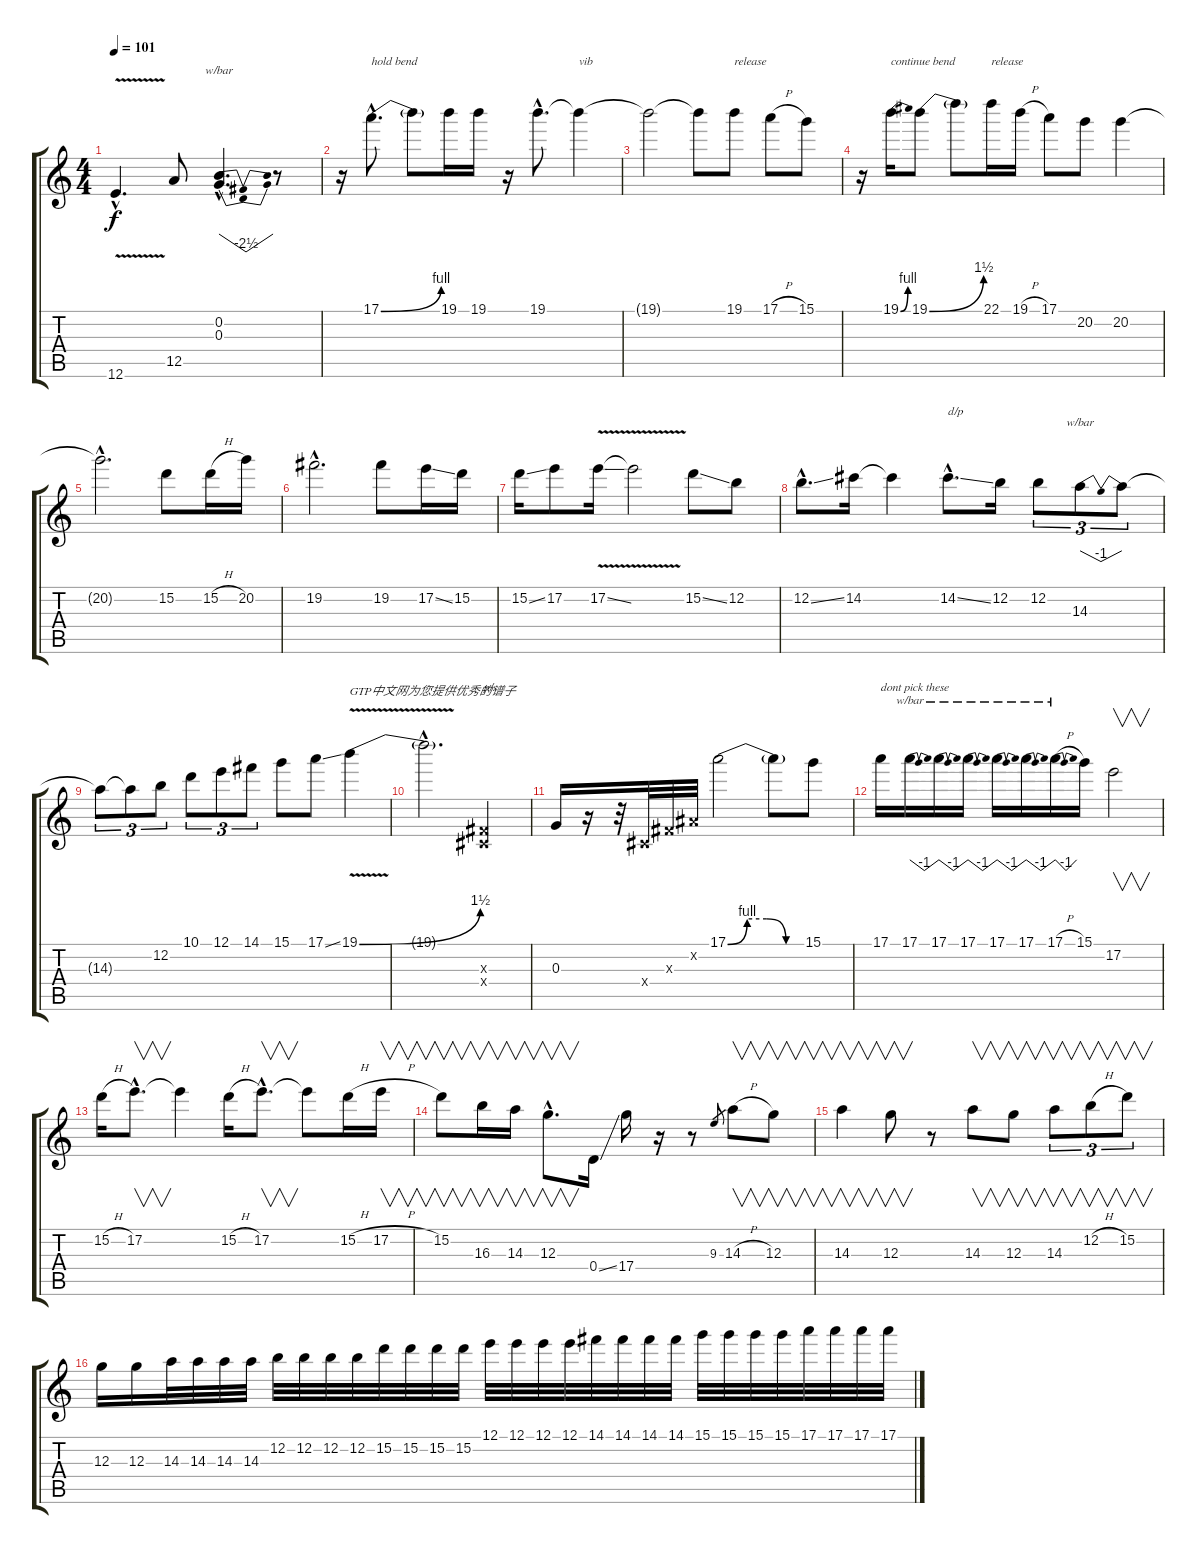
\track "" {instrument overdrivenguitar}
\staff {score tabs}
\tuning (E4 B3 G3 D3 A2 E2) {hide}
\ts (4 4)
\tempo 101
\clef g2
\ks c
12.6{v hac}.4{d dy f} 12.5.8 (0.2{hac} 0.3{hac}).4{d tbe (dip default 0 0 30 -10 60 0)} r.8 |
r.16 17.1{be (bend 0 0 60 4) hac}.8{d txt "hold bend"} 17.1{t}.8 19.1.16 19.1.16 r.16 19.1{hac}.8{d} 19.1{t}.4{txt "vib"} |
19.1{t}.2 19.1{t}.8 19.1.8{txt "release"} 17.1{h}.8 15.1.8 |
r.16 19.1{be (bend 0 0 60 4)}.16{txt "continue bend"} 19.1{be (bend 0 0 60 6)}.8 19.1{t}.8 22.1.16{txt "release"} 19.1{h}.16 17.1.8 20.2.8 20.2.4 |
20.2{hac t}.2{d} 15.2.8 15.2{h}.16 20.2.16 |
19.2{hac}.2{d} 19.2.8 17.2{ss}.16 15.2.16 |
15.2{ss}.16 17.2.8 17.2{v ss}.16 17.2{t}.2 15.2{ss}.8 12.2.8 |
12.2{ss hac}.8{d} 14.2.16 14.2{t}.4 14.2{ss hac}.8{d txt "d/p"} 12.2.16 12.2.8{tu (3 2)} 14.3.8{tu (3 2) tbe (dip default 0 0 30 -4 60 0)} 14.3{t}.8{tu (3 2)} |
14.3{t}.8{tu (3 2)} 14.3{t}.8{tu (3 2)} 12.2.8{tu (3 2)} 10.1.8{tu (3 2)} 12.1.8{tu (3 2)} 14.1.8{tu (3 2)} 15.1.8 17.1{ss}.8 19.1{be (bend 0 0 60 6) v}.4{txt "GTP中文网为您提供优秀的谱子"} |
19.1{hac t}.2{d} (-1.3{x} -1.4{x}).4{txt "p/s"} |
0.3.16 r.16 r.32 -1.4{x}.32 -1.3{x}.32 -1.2{x}.32 17.1{be (custom 0 0 15 4 30 4 45 0 60 0)}.2 17.1{t}.8 15.1.8 |
17.1.16{txt "dont pick these"} 17.1.16{tbe (dip default 0 0 30 -4 60 0)} 17.1.16{tbe (dip default 0 0 30 -4 60 0)} 17.1.16{tbe (dip default 0 0 30 -4 60 0)} 17.1.16{tbe (dip default 0 0 30 -4 60 0)} 17.1.16{tbe (dip default 0 0 30 -4 60 0)} 17.1{h}.16{tbe (dip default 0 0 30 -4 60 0)} 15.1.16 17.2.2{v} |
15.2{h}.16 17.2{hac}.8{v d} 17.2{t}.4 15.2{h}.16 17.2{hac}.8{v d} 17.2{t}.8 15.2{h}.16 17.2{h}.16{v} |
15.2.8{v} 16.3.16{v} 14.3.16{v} 12.3{hac}.8{v d} 0.4{ss}.16 17.4.16 r.16 r.8 9.3.8{gr} 14.3{h}.8{v} 12.3.8{v} |
14.3.4{v} 12.3.8{v} r.8 14.3.8{v} 12.3.8{v} 14.3.8{v tu (3 2)} 12.2{h}.8{v tu (3 2)} 15.2.8{v tu (3 2)} |
12.3.16 12.3.16 14.3.32 14.3.32 14.3.32 14.3.32 12.2.32 12.2.32 12.2.32 12.2.32 15.2.32 15.2.32 15.2.32 15.2.32 12.1.32 12.1.32 12.1.32 12.1.32 14.1.32 14.1.32 14.1.32 14.1.32 15.1.32 15.1.32 15.1.32 15.1.32 17.1.32 17.1.32 17.1.32 17.1.32
